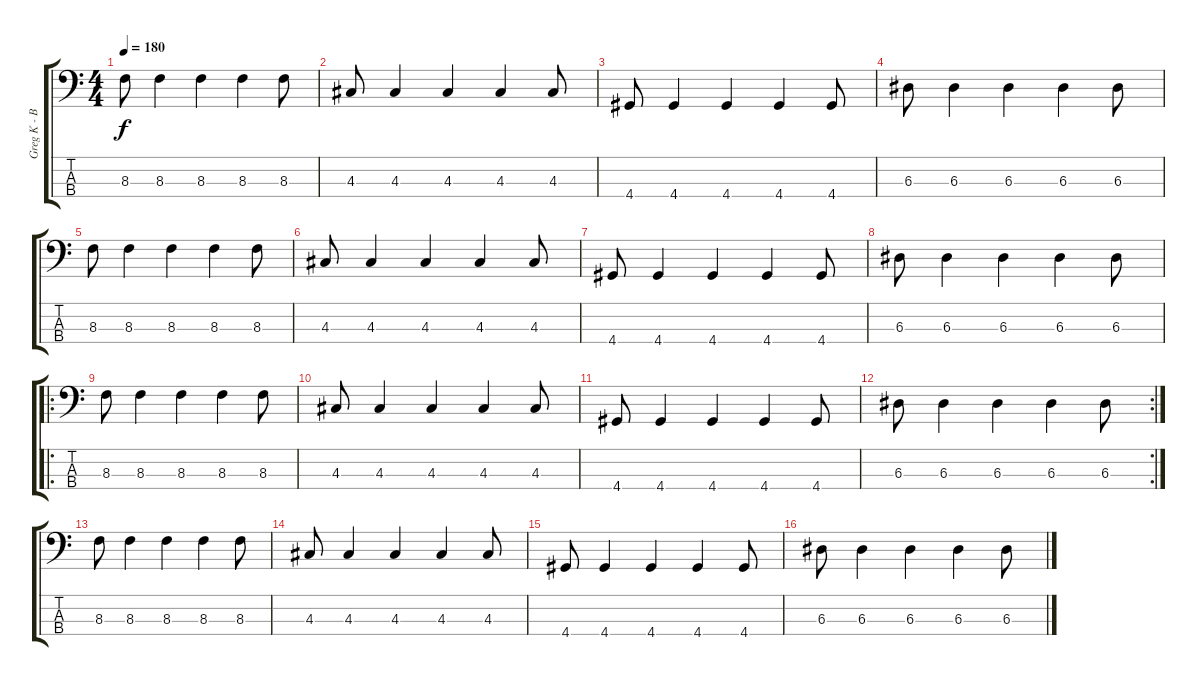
\track ("Greg K - Bass" "Greg K - B") {instrument electricbasspick}
\staff {score tabs}
\tuning (G2 D2 A1 E1) {hide}
\ts (4 4)
\tempo 180
\clef f4
\ks c
8.3.8{dy f instrument electricbasspick} 8.3.4 8.3.4 8.3.4 8.3.8 |
4.3.8 4.3.4 4.3.4 4.3.4 4.3.8 |
4.4.8 4.4.4 4.4.4 4.4.4 4.4.8 |
6.3.8 6.3.4 6.3.4 6.3.4 6.3.8 |
8.3.8 8.3.4 8.3.4 8.3.4 8.3.8 |
4.3.8 4.3.4 4.3.4 4.3.4 4.3.8 |
4.4.8 4.4.4 4.4.4 4.4.4 4.4.8 |
6.3.8 6.3.4 6.3.4 6.3.4 6.3.8 |
\ro
8.3.8 8.3.4 8.3.4 8.3.4 8.3.8 |
4.3.8 4.3.4 4.3.4 4.3.4 4.3.8 |
4.4.8 4.4.4 4.4.4 4.4.4 4.4.8 |
\rc 2
6.3.8 6.3.4 6.3.4 6.3.4 6.3.8 |
8.3.8 8.3.4 8.3.4 8.3.4 8.3.8 |
4.3.8 4.3.4 4.3.4 4.3.4 4.3.8 |
4.4.8 4.4.4 4.4.4 4.4.4 4.4.8 |
6.3.8 6.3.4 6.3.4 6.3.4 6.3.8
